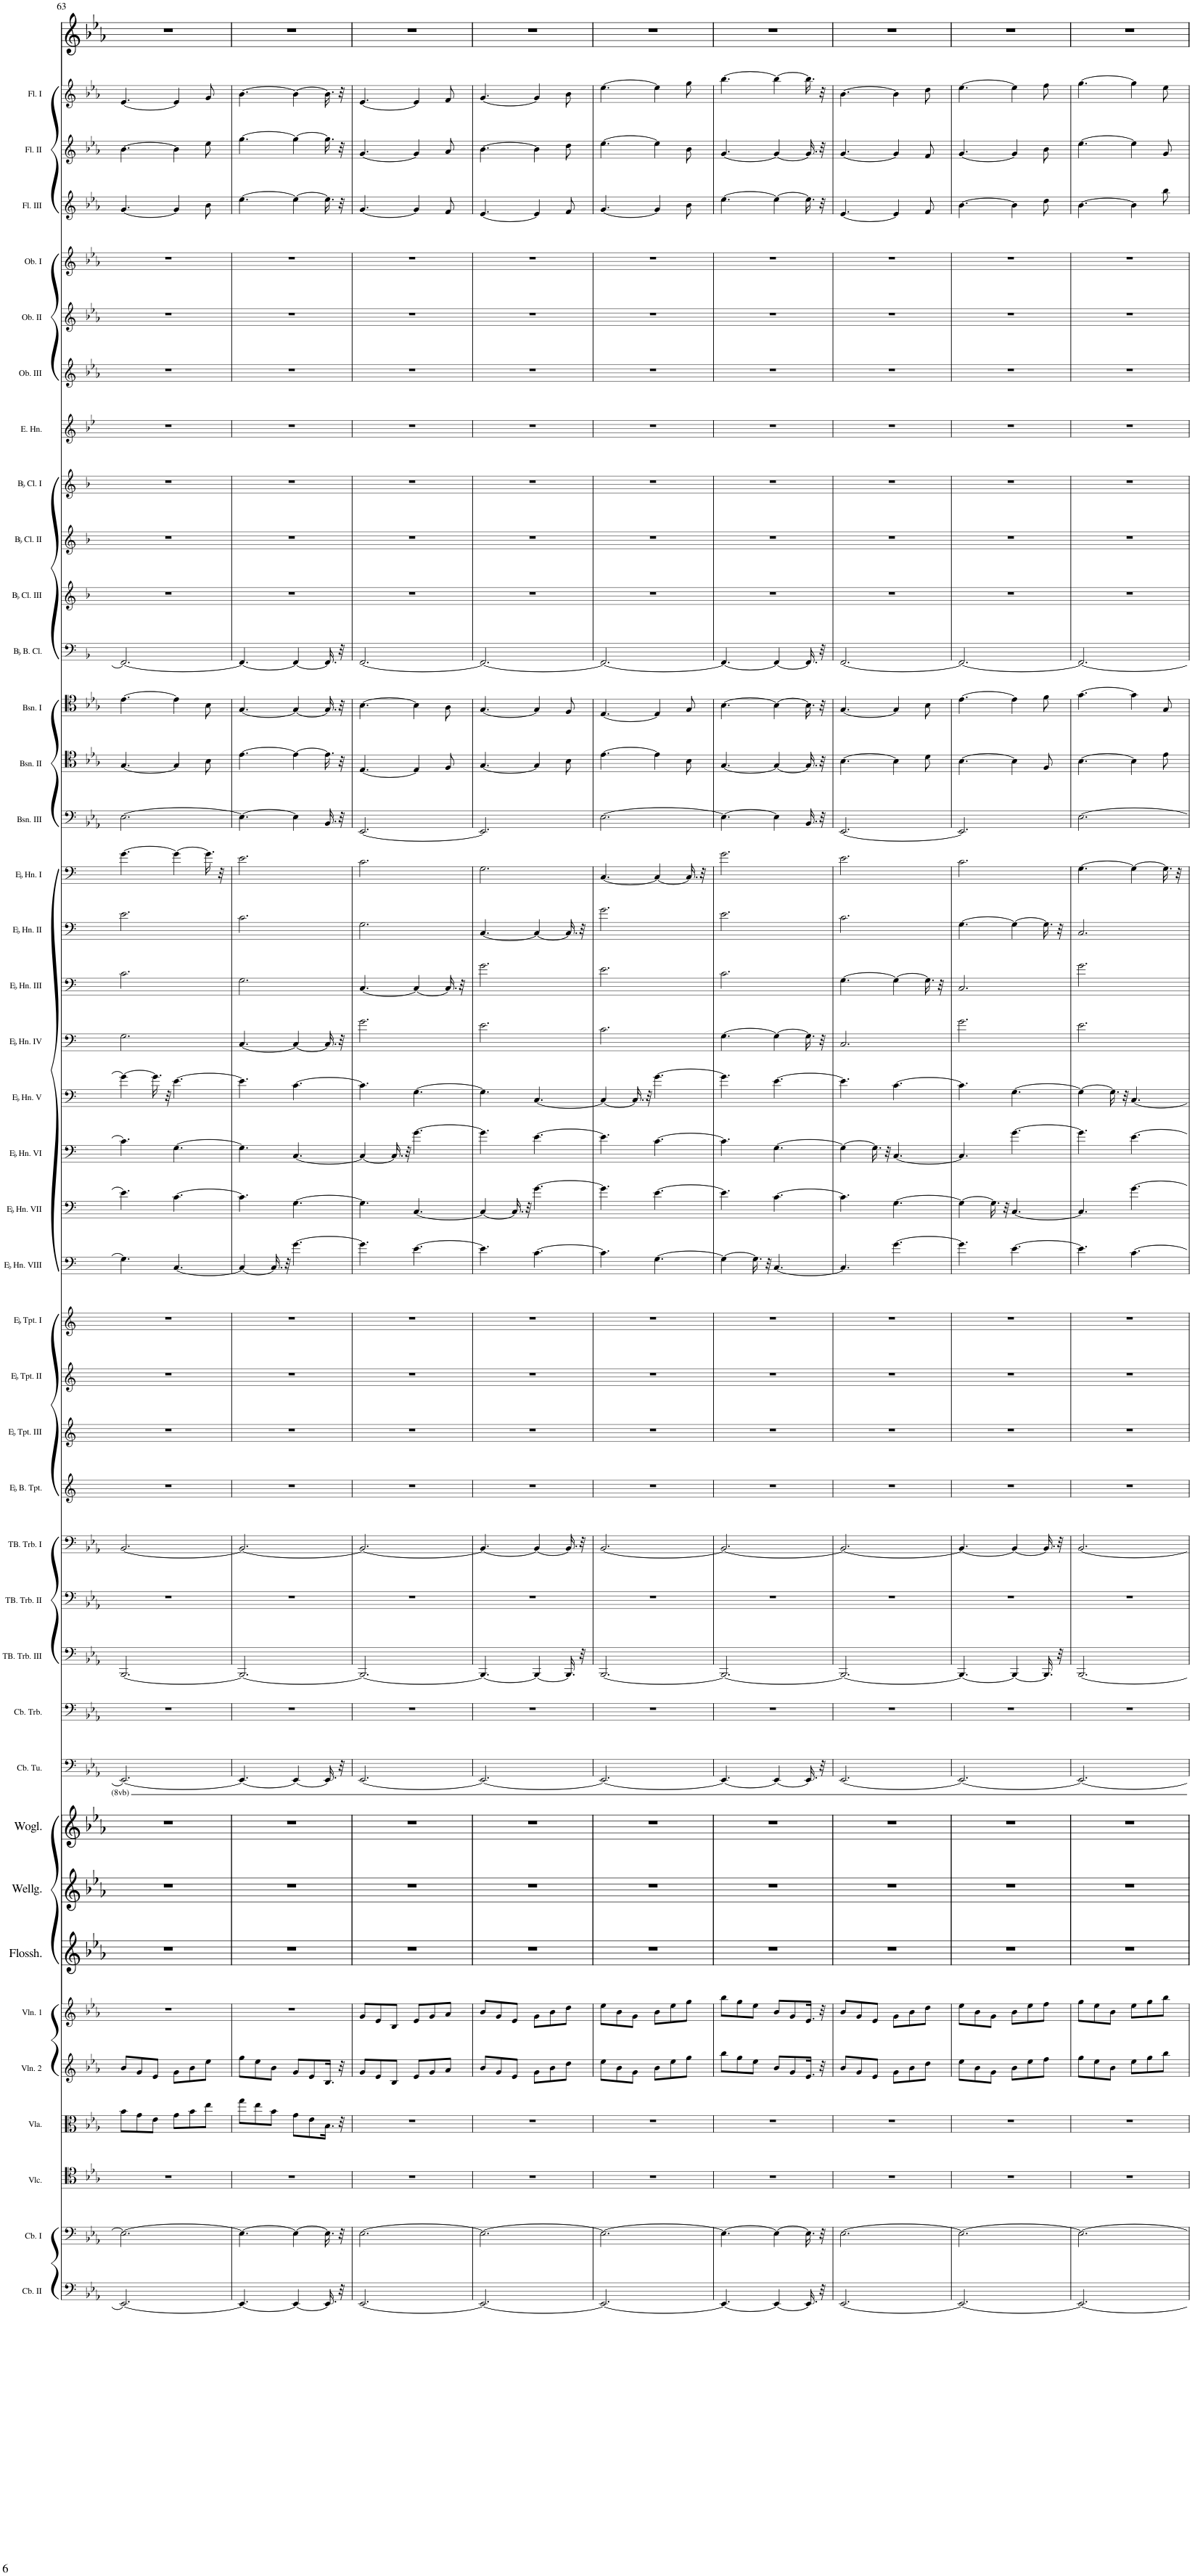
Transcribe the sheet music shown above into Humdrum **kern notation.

**kern	**kern	**kern	**kern	**kern	**kern	**kern	**kern	**kern	**kern	**kern	**kern	**kern	**kern	**kern	**kern	**kern	**kern	**kern	**kern	**kern	**kern	**kern	**kern	**kern	**kern	**kern	**kern	**kern	**kern	**kern	**kern	**kern	**kern	**kern	**kern	**kern	**kern	**kern	**kern	**kern
*part41	*part40	*part39	*part38	*part37	*part36	*part35	*part34	*part33	*part32	*part31	*part30	*part29	*part28	*part27	*part26	*part25	*part24	*part23	*part22	*part21	*part20	*part19	*part18	*part17	*part16	*part15	*part14	*part13	*part12	*part11	*part10	*part9	*part8	*part7	*part6	*part5	*part4	*part3	*part2	*part1
*staff41	*staff40	*staff39	*staff38	*staff37	*staff36	*staff35	*staff34	*staff33	*staff32	*staff31	*staff30	*staff29	*staff28	*staff27	*staff26	*staff25	*staff24	*staff23	*staff22	*staff21	*staff20	*staff19	*staff18	*staff17	*staff16	*staff15	*staff14	*staff13	*staff12	*staff11	*staff10	*staff9	*staff8	*staff7	*staff6	*staff5	*staff4	*staff3	*staff2	*staff1
*I"Contrabass II	*I"Contrabass I	*I"Violoncello	*I"Viola	*I"Violin 2	*I"Violin 1	*I"Flosshilde	*I"Wellgunde	*I"Woglinde	*I"Contrabass Tuba	*I"Contrabass Trombone	*I"Tenorbass Trombone III	*I"Tenorbass Trombone II	*I"Tenorbass Trombone I	*I"EaccidentalFlat Bass Trumpet	*I"EaccidentalFlat Trumpet III	*I"EaccidentalFlat Trumpet II	*I"EaccidentalFlat Trumpet I	*I"EaccidentalFlat Horn VIII	*I"EaccidentalFlat Horn VII	*I"EaccidentalFlat Horn VI	*I"EaccidentalFlat Horn V	*I"EaccidentalFlat Horn IV	*I"EaccidentalFlat Horn III	*I"EaccidentalFlat Horn II	*I"EaccidentalFlat Horn I	*I"Bassoon III	*I"Bassoon II	*I"Bassoon I	*I"BaccidentalFlat Bass Clarinet	*I"BaccidentalFlat Clarinet III	*I"BaccidentalFlat Clarinet II	*I"BaccidentalFlat Clarinet I	*I"English Horn	*I"Oboe III	*I"Oboe II	*I"Oboe I	*I"Flute III	*I"Flute II	*I"Flute I	*I"Voice
*I'Cb. II	*I'Cb. I	*I'Vlc.	*I'Vla.	*I'Vln. 2	*I'Vln. 1	*I'Flossh.	*I'Wellg.	*I'Wogl.	*I'Cb. Tu.	*I'Cb. Trb.	*I'TB. Trb. III	*I'TB. Trb. II	*I'TB. Trb. I	*I'EaccidentalFlat B. Tpt.	*I'EaccidentalFlat Tpt. III	*I'EaccidentalFlat Tpt. II	*I'EaccidentalFlat Tpt. I	*I'EaccidentalFlat Hn. VIII	*I'EaccidentalFlat Hn. VII	*I'EaccidentalFlat Hn. VI	*I'EaccidentalFlat Hn. V	*I'EaccidentalFlat Hn. IV	*I'EaccidentalFlat Hn. III	*I'EaccidentalFlat Hn. II	*I'EaccidentalFlat Hn. I	*I'Bsn. III	*I'Bsn. II	*I'Bsn. I	*I'BaccidentalFlat B. Cl.	*I'BaccidentalFlat Cl. III	*I'BaccidentalFlat Cl. II	*I'BaccidentalFlat Cl. I	*I'E. Hn.	*I'Ob. III	*I'Ob. II	*I'Ob. I	*I'Fl. III	*I'Fl. II	*I'Fl. I	*
!!LO:PB:g=z
*clefF4	*clefF4	*clefC4	*clefC3	*clefG2	*clefG2	*clefG2	*clefG2	*clefG2	*clefF4	*clefF4	*clefF4	*clefF4	*clefF4	*clefG2	*clefG2	*clefG2	*clefG2	*clefF4	*clefF4	*clefF4	*clefF4	*clefF4	*clefF4	*clefF4	*clefF4	*clefF4	*clefC4	*clefC4	*clefF4	*clefG2	*clefG2	*clefG2	*clefG2	*clefG2	*clefG2	*clefG2	*clefG2	*clefG2	*clefG2	*clefG2
*Trd7c12	*Trd7c12	*	*	*	*	*	*	*	*	*	*	*	*	*Trd5c9	*Trd-2c-3	*Trd-2c-3	*Trd-2c-3	*Trd-2c-3	*Trd-2c-3	*Trd-2c-3	*Trd-2c-3	*Trd-2c-3	*Trd-2c-3	*Trd-2c-3	*Trd-2c-3	*	*	*	*Trd1c2	*Trd1c2	*Trd1c2	*Trd1c2	*Trd4c7	*	*	*	*	*	*	*
*k[b-e-a-]	*k[b-e-a-]	*k[b-e-a-]	*k[b-e-a-]	*k[b-e-a-]	*k[b-e-a-]	*k[b-e-a-]	*k[b-e-a-]	*k[b-e-a-]	*k[b-e-a-]	*k[b-e-a-]	*k[b-e-a-]	*k[b-e-a-]	*k[b-e-a-]	*k[]	*k[]	*k[]	*k[]	*k[]	*k[]	*k[]	*k[]	*k[]	*k[]	*k[]	*k[]	*k[b-e-a-]	*k[b-e-a-]	*k[b-e-a-]	*k[b-]	*k[b-]	*k[b-]	*k[b-]	*k[b-e-]	*k[b-e-a-]	*k[b-e-a-]	*k[b-e-a-]	*k[b-e-a-]	*k[b-e-a-]	*k[b-e-a-]	*k[b-e-a-]
*M6/8	*M6/8	*M6/8	*M6/8	*M6/8	*M6/8	*M6/8	*M6/8	*M6/8	*M6/8	*M6/8	*M6/8	*M6/8	*M6/8	*M6/8	*M6/8	*M6/8	*M6/8	*M6/8	*M6/8	*M6/8	*M6/8	*M6/8	*M6/8	*M6/8	*M6/8	*M6/8	*M6/8	*M6/8	*M6/8	*M6/8	*M6/8	*M6/8	*M6/8	*M6/8	*M6/8	*M6/8	*M6/8	*M6/8	*M6/8	*M6/8
=63	=63	=63	=63	=63	=63	=63	=63	=63	=63	=63	=63	=63	=63	=63	=63	=63	=63	=63	=63	=63	=63	=63	=63	=63	=63	=63	=63	=63	=63	=63	=63	=63	=63	=63	=63	=63	=63	=63	=63	=63
2.EE-/_	2.E-\_	2.r	8b-\L	8b-/L	2.r	2.r	2.r	2.r	2.EEE-/_	2.r	[2.BBB-/	2.r	[2.BB-/	2.r	2.r	2.r	2.r	4.G\]	4.e\]	4.c\]	4g\_	2.G\	2.c\	2.e\	[4.g\	[2.E-\	[4.G/	[4.e-\	2.FF/_	2.r	2.r	2.r	2.r	2.r	2.r	2.r	[4.g/	[4.b-\	[4.e-/	2.r
.	.	.	8g\	8g/	.	.	.	.	.	.	.	.	.	.	.	.	.	.	.	.	.	.	.	.	.	.	.	.	.	.	.	.	.	.	.	.	.	.	.	.
.	.	.	8e-\J	8e-/J	.	.	.	.	.	.	.	.	.	.	.	.	.	.	.	.	16.g\]	.	.	.	.	.	.	.	.	.	.	.	.	.	.	.	.	.	.	.
.	.	.	.	.	.	.	.	.	.	.	.	.	.	.	.	.	.	.	.	.	32r	.	.	.	.	.	.	.	.	.	.	.	.	.	.	.	.	.	.	.
.	.	.	8g\L	8g\L	.	.	.	.	.	.	.	.	.	.	.	.	.	[4.C/	[4.c\	[4.G\	[4.e\	.	.	.	4g\_	.	4G/]	4e-\]	.	.	.	.	.	.	.	.	4g/]	4b-\]	4e-/]	.
.	.	.	8b-\	8b-\	.	.	.	.	.	.	.	.	.	.	.	.	.	.	.	.	.	.	.	.	.	.	.	.	.	.	.	.	.	.	.	.	.	.	.	.
.	.	.	8ee-\J	8ee-\J	.	.	.	.	.	.	.	.	.	.	.	.	.	.	.	.	.	.	.	.	16.g\]	.	8B-\	8B-\	.	.	.	.	.	.	.	.	8b-\	8ee-\	8g/	.
.	.	.	.	.	.	.	.	.	.	.	.	.	.	.	.	.	.	.	.	.	.	.	.	.	32r	.	.	.	.	.	.	.	.	.	.	.	.	.	.	.
=64	=64	=64	=64	=64	=64	=64	=64	=64	=64	=64	=64	=64	=64	=64	=64	=64	=64	=64	=64	=64	=64	=64	=64	=64	=64	=64	=64	=64	=64	=64	=64	=64	=64	=64	=64	=64	=64	=64	=64	=64
4.EE-/_	4.E-\_	2.r	8gg\L	8gg\L	2.r	2.r	2.r	2.r	4.EEE-/_	2.r	2.BBB-/_	2.r	2.BB-/_	2.r	2.r	2.r	2.r	4C/_	4.c\]	4.G\]	4.e\]	[4.C/	2.G\	2.c\	2.e\	4.E-\_	[4.e-\	[4.G/	4.FF/_	2.r	2.r	2.r	2.r	2.r	2.r	2.r	[4.ee-\	[4.gg\	[4.b-\	2.r
.	.	.	8ee-\	8ee-\	.	.	.	.	.	.	.	.	.	.	.	.	.	.	.	.	.	.	.	.	.	.	.	.	.	.	.	.	.	.	.	.	.	.	.	.
.	.	.	8b-\J	8b-\J	.	.	.	.	.	.	.	.	.	.	.	.	.	16.C/]	.	.	.	.	.	.	.	.	.	.	.	.	.	.	.	.	.	.	.	.	.	.
.	.	.	.	.	.	.	.	.	.	.	.	.	.	.	.	.	.	32r	.	.	.	.	.	.	.	.	.	.	.	.	.	.	.	.	.	.	.	.	.	.
4EE-/_	4E-\_	.	8g\L	8g/L	.	.	.	.	4EEE-/_	.	.	.	.	.	.	.	.	[4.g\	[4.G\	[4.C/	[4.c\	4C/_	.	.	.	4E-\]	4e-\_	4G/_	4FF/_	.	.	.	.	.	.	.	4ee-\_	4gg\_	4b-\_	.
.	.	.	8e-\	8e-/	.	.	.	.	.	.	.	.	.	.	.	.	.	.	.	.	.	.	.	.	.	.	.	.	.	.	.	.	.	.	.	.	.	.	.	.
16.EE-/]	16.E-\]	.	16.B-\Jk	16.B-/Jk	.	.	.	.	16.EEE-/]	.	.	.	.	.	.	.	.	.	.	.	.	16.C/]	.	.	.	16.BB-/	16.e-\]	16.G/]	16.FF/]	.	.	.	.	.	.	.	16.ee-\]	16.gg\]	16.b-\]	.
32r	32r	.	32r	32r	.	.	.	.	32r	.	.	.	.	.	.	.	.	.	.	.	.	32r	.	.	.	32r	32r	32r	32r	.	.	.	.	.	.	.	32r	32r	32r	.
=65	=65	=65	=65	=65	=65	=65	=65	=65	=65	=65	=65	=65	=65	=65	=65	=65	=65	=65	=65	=65	=65	=65	=65	=65	=65	=65	=65	=65	=65	=65	=65	=65	=65	=65	=65	=65	=65	=65	=65	=65
[2.EE-/	[2.E-\	2.r	2.r	8g/L	8g/L	2.r	2.r	2.r	[2.EEE-/	2.r	2.BBB-/_	2.r	2.BB-/_	2.r	2.r	2.r	2.r	4.g\]	4.G\]	4C/_	4.c\]	2.g\	[4.C/	2.G\	2.c\	[2.EE-/	[4.E-/	[4.B-\	[2.FF/	2.r	2.r	2.r	2.r	2.r	2.r	2.r	[4.g/	[4.g/	[4.e-/	2.r
.	.	.	.	8e-/	8e-/	.	.	.	.	.	.	.	.	.	.	.	.	.	.	.	.	.	.	.	.	.	.	.	.	.	.	.	.	.	.	.	.	.	.	.
.	.	.	.	8B-/J	8B-/J	.	.	.	.	.	.	.	.	.	.	.	.	.	.	16.C/]	.	.	.	.	.	.	.	.	.	.	.	.	.	.	.	.	.	.	.	.
.	.	.	.	.	.	.	.	.	.	.	.	.	.	.	.	.	.	.	.	32r	.	.	.	.	.	.	.	.	.	.	.	.	.	.	.	.	.	.	.	.
.	.	.	.	8e-/L	8e-/L	.	.	.	.	.	.	.	.	.	.	.	.	[4.e\	[4.C/	[4.g\	[4.G\	.	4C/_	.	.	.	4E-/]	4B-\]	.	.	.	.	.	.	.	.	4g/]	4g/]	4e-/]	.
.	.	.	.	8g/	8g/	.	.	.	.	.	.	.	.	.	.	.	.	.	.	.	.	.	.	.	.	.	.	.	.	.	.	.	.	.	.	.	.	.	.	.
.	.	.	.	8a-/J	8a-/J	.	.	.	.	.	.	.	.	.	.	.	.	.	.	.	.	.	16.C/]	.	.	.	8F/	8A-\	.	.	.	.	.	.	.	.	8f/	8a-/	8f/	.
.	.	.	.	.	.	.	.	.	.	.	.	.	.	.	.	.	.	.	.	.	.	.	32r	.	.	.	.	.	.	.	.	.	.	.	.	.	.	.	.	.
=66	=66	=66	=66	=66	=66	=66	=66	=66	=66	=66	=66	=66	=66	=66	=66	=66	=66	=66	=66	=66	=66	=66	=66	=66	=66	=66	=66	=66	=66	=66	=66	=66	=66	=66	=66	=66	=66	=66	=66	=66
2.EE-/_	2.E-\_	2.r	2.r	8b-/L	8b-/L	2.r	2.r	2.r	2.EEE-/_	2.r	4.BBB-/_	2.r	4.BB-/_	2.r	2.r	2.r	2.r	4.e\]	4C/_	4.g\]	4.G\]	2.e\	2.g\	[4.C/	2.G\	2.EE-/]	[4.G/	[4.G/	2.FF/_	2.r	2.r	2.r	2.r	2.r	2.r	2.r	[4.e-/	[4.b-\	[4.g/	2.r
.	.	.	.	8g/	8g/	.	.	.	.	.	.	.	.	.	.	.	.	.	.	.	.	.	.	.	.	.	.	.	.	.	.	.	.	.	.	.	.	.	.	.
.	.	.	.	8e-/J	8e-/J	.	.	.	.	.	.	.	.	.	.	.	.	.	16.C/]	.	.	.	.	.	.	.	.	.	.	.	.	.	.	.	.	.	.	.	.	.
.	.	.	.	.	.	.	.	.	.	.	.	.	.	.	.	.	.	.	32r	.	.	.	.	.	.	.	.	.	.	.	.	.	.	.	.	.	.	.	.	.
.	.	.	.	8g\L	8g\L	.	.	.	.	.	4BBB-/_	.	4BB-/_	.	.	.	.	[4.c\	[4.g\	[4.e\	[4.C/	.	.	4C/_	.	.	4G/]	4G/]	.	.	.	.	.	.	.	.	4e-/]	4b-\]	4g/]	.
.	.	.	.	8b-\	8b-\	.	.	.	.	.	.	.	.	.	.	.	.	.	.	.	.	.	.	.	.	.	.	.	.	.	.	.	.	.	.	.	.	.	.	.
.	.	.	.	8dd\J	8dd\J	.	.	.	.	.	16.BBB-/]	.	16.BB-/]	.	.	.	.	.	.	.	.	.	.	16.C/]	.	.	8B-\	8F/	.	.	.	.	.	.	.	.	8f/	8dd\	8b-\	.
.	.	.	.	.	.	.	.	.	.	.	32r	.	32r	.	.	.	.	.	.	.	.	.	.	32r	.	.	.	.	.	.	.	.	.	.	.	.	.	.	.	.
=67	=67	=67	=67	=67	=67	=67	=67	=67	=67	=67	=67	=67	=67	=67	=67	=67	=67	=67	=67	=67	=67	=67	=67	=67	=67	=67	=67	=67	=67	=67	=67	=67	=67	=67	=67	=67	=67	=67	=67	=67
2.EE-/_	2.E-\_	2.r	2.r	8ee-\L	8ee-\L	2.r	2.r	2.r	2.EEE-/_	2.r	[2.BBB-/	2.r	[2.BB-/	2.r	2.r	2.r	2.r	4.c\]	4.g\]	4.e\]	4C/_	2.c\	2.e\	2.g\	[4.C/	[2.E-\	[4.e-\	[4.E-/	2.FF/_	2.r	2.r	2.r	2.r	2.r	2.r	2.r	[4.g/	[4.ee-\	[4.ee-\	2.r
.	.	.	.	8b-\	8b-\	.	.	.	.	.	.	.	.	.	.	.	.	.	.	.	.	.	.	.	.	.	.	.	.	.	.	.	.	.	.	.	.	.	.	.
.	.	.	.	8g\J	8g\J	.	.	.	.	.	.	.	.	.	.	.	.	.	.	.	16.C/]	.	.	.	.	.	.	.	.	.	.	.	.	.	.	.	.	.	.	.
.	.	.	.	.	.	.	.	.	.	.	.	.	.	.	.	.	.	.	.	.	32r	.	.	.	.	.	.	.	.	.	.	.	.	.	.	.	.	.	.	.
.	.	.	.	8b-\L	8b-\L	.	.	.	.	.	.	.	.	.	.	.	.	[4.G\	[4.e\	[4.c\	[4.g\	.	.	.	4C/_	.	4e-\]	4E-/]	.	.	.	.	.	.	.	.	4g/]	4ee-\]	4ee-\]	.
.	.	.	.	8ee-\	8ee-\	.	.	.	.	.	.	.	.	.	.	.	.	.	.	.	.	.	.	.	.	.	.	.	.	.	.	.	.	.	.	.	.	.	.	.
.	.	.	.	8gg\J	8gg\J	.	.	.	.	.	.	.	.	.	.	.	.	.	.	.	.	.	.	.	16.C/]	.	8B-\	8G/	.	.	.	.	.	.	.	.	8b-\	8b-\	8gg\	.
.	.	.	.	.	.	.	.	.	.	.	.	.	.	.	.	.	.	.	.	.	.	.	.	.	32r	.	.	.	.	.	.	.	.	.	.	.	.	.	.	.
=68	=68	=68	=68	=68	=68	=68	=68	=68	=68	=68	=68	=68	=68	=68	=68	=68	=68	=68	=68	=68	=68	=68	=68	=68	=68	=68	=68	=68	=68	=68	=68	=68	=68	=68	=68	=68	=68	=68	=68	=68
4.EE-/_	4.E-\_	2.r	2.r	8bb-\L	8bb-\L	2.r	2.r	2.r	4.EEE-/_	2.r	2.BBB-/_	2.r	2.BB-/_	2.r	2.r	2.r	2.r	4G\_	4.e\]	4.c\]	4.g\]	[4.G\	2.c\	2.e\	2.g\	4.E-\_	[4.G/	[4.B-\	4.FF/_	2.r	2.r	2.r	2.r	2.r	2.r	2.r	[4.ee-\	[4.g/	[4.bb-\	2.r
.	.	.	.	8gg\	8gg\	.	.	.	.	.	.	.	.	.	.	.	.	.	.	.	.	.	.	.	.	.	.	.	.	.	.	.	.	.	.	.	.	.	.	.
.	.	.	.	8ee-\J	8ee-\J	.	.	.	.	.	.	.	.	.	.	.	.	16.G\]	.	.	.	.	.	.	.	.	.	.	.	.	.	.	.	.	.	.	.	.	.	.
.	.	.	.	.	.	.	.	.	.	.	.	.	.	.	.	.	.	32r	.	.	.	.	.	.	.	.	.	.	.	.	.	.	.	.	.	.	.	.	.	.
4EE-/_	4E-\_	.	.	8b-/L	8b-/L	.	.	.	4EEE-/_	.	.	.	.	.	.	.	.	[4.C/	[4.c\	[4.G\	[4.e\	4G\_	.	.	.	4E-\]	4G/_	4B-\_	4FF/_	.	.	.	.	.	.	.	4ee-\_	4g/_	4bb-\_	.
.	.	.	.	8g/	8g/	.	.	.	.	.	.	.	.	.	.	.	.	.	.	.	.	.	.	.	.	.	.	.	.	.	.	.	.	.	.	.	.	.	.	.
16.EE-/]	16.E-\]	.	.	16.e-/Jk	16.e-/Jk	.	.	.	16.EEE-/]	.	.	.	.	.	.	.	.	.	.	.	.	16.G\]	.	.	.	16.BB-/	16.G/]	16.B-\]	16.FF/]	.	.	.	.	.	.	.	16.ee-\]	16.g/]	16.bb-\]	.
32r	32r	.	.	32r	32r	.	.	.	32r	.	.	.	.	.	.	.	.	.	.	.	.	32r	.	.	.	32r	32r	32r	32r	.	.	.	.	.	.	.	32r	32r	32r	.
=69	=69	=69	=69	=69	=69	=69	=69	=69	=69	=69	=69	=69	=69	=69	=69	=69	=69	=69	=69	=69	=69	=69	=69	=69	=69	=69	=69	=69	=69	=69	=69	=69	=69	=69	=69	=69	=69	=69	=69	=69
[2.EE-/	[2.E-\	2.r	2.r	8b-/L	8b-/L	2.r	2.r	2.r	[2.EEE-/	2.r	2.BBB-/_	2.r	2.BB-/_	2.r	2.r	2.r	2.r	4.C/]	4.c\]	4G\_	4.e\]	2.C/	[4.G\	2.c\	2.e\	[2.EE-/	[4.B-\	[4.G/	[2.FF/	2.r	2.r	2.r	2.r	2.r	2.r	2.r	[4.e-/	[4.g/	[4.b-\	2.r
.	.	.	.	8g/	8g/	.	.	.	.	.	.	.	.	.	.	.	.	.	.	.	.	.	.	.	.	.	.	.	.	.	.	.	.	.	.	.	.	.	.	.
.	.	.	.	8e-/J	8e-/J	.	.	.	.	.	.	.	.	.	.	.	.	.	.	16.G\]	.	.	.	.	.	.	.	.	.	.	.	.	.	.	.	.	.	.	.	.
.	.	.	.	.	.	.	.	.	.	.	.	.	.	.	.	.	.	.	.	32r	.	.	.	.	.	.	.	.	.	.	.	.	.	.	.	.	.	.	.	.
.	.	.	.	8g\L	8g\L	.	.	.	.	.	.	.	.	.	.	.	.	[4.g\	[4.G\	[4.C/	[4.c\	.	4G\_	.	.	.	4B-\]	4G/]	.	.	.	.	.	.	.	.	4e-/]	4g/]	4b-\]	.
.	.	.	.	8b-\	8b-\	.	.	.	.	.	.	.	.	.	.	.	.	.	.	.	.	.	.	.	.	.	.	.	.	.	.	.	.	.	.	.	.	.	.	.
.	.	.	.	8dd\J	8dd\J	.	.	.	.	.	.	.	.	.	.	.	.	.	.	.	.	.	16.G\]	.	.	.	8d\	8B-\	.	.	.	.	.	.	.	.	8f/	8f/	8dd\	.
.	.	.	.	.	.	.	.	.	.	.	.	.	.	.	.	.	.	.	.	.	.	.	32r	.	.	.	.	.	.	.	.	.	.	.	.	.	.	.	.	.
=70	=70	=70	=70	=70	=70	=70	=70	=70	=70	=70	=70	=70	=70	=70	=70	=70	=70	=70	=70	=70	=70	=70	=70	=70	=70	=70	=70	=70	=70	=70	=70	=70	=70	=70	=70	=70	=70	=70	=70	=70
2.EE-/_	2.E-\_	2.r	2.r	8ee-\L	8ee-\L	2.r	2.r	2.r	2.EEE-/_	2.r	4.BBB-/_	2.r	4.BB-/_	2.r	2.r	2.r	2.r	4.g\]	4G\_	4.C/]	4.c\]	2.g\	2.C/	[4.G\	2.c\	2.EE-/]	[4.B-\	[4.e-\	2.FF/_	2.r	2.r	2.r	2.r	2.r	2.r	2.r	[4.b-\	[4.g/	[4.ee-\	2.r
.	.	.	.	8b-\	8b-\	.	.	.	.	.	.	.	.	.	.	.	.	.	.	.	.	.	.	.	.	.	.	.	.	.	.	.	.	.	.	.	.	.	.	.
.	.	.	.	8g\J	8g\J	.	.	.	.	.	.	.	.	.	.	.	.	.	16.G\]	.	.	.	.	.	.	.	.	.	.	.	.	.	.	.	.	.	.	.	.	.
.	.	.	.	.	.	.	.	.	.	.	.	.	.	.	.	.	.	.	32r	.	.	.	.	.	.	.	.	.	.	.	.	.	.	.	.	.	.	.	.	.
.	.	.	.	8b-\L	8b-\L	.	.	.	.	.	4BBB-/_	.	4BB-/_	.	.	.	.	[4.e\	[4.C/	[4.g\	[4.G\	.	.	4G\_	.	.	4B-\]	4e-\]	.	.	.	.	.	.	.	.	4b-\]	4g/]	4ee-\]	.
.	.	.	.	8ee-\	8ee-\	.	.	.	.	.	.	.	.	.	.	.	.	.	.	.	.	.	.	.	.	.	.	.	.	.	.	.	.	.	.	.	.	.	.	.
.	.	.	.	8ff\J	8ff\J	.	.	.	.	.	16.BBB-/]	.	16.BB-/]	.	.	.	.	.	.	.	.	.	.	16.G\]	.	.	8F/	8f\	.	.	.	.	.	.	.	.	8dd\	8b-\	8ff\	.
.	.	.	.	.	.	.	.	.	.	.	32r	.	32r	.	.	.	.	.	.	.	.	.	.	32r	.	.	.	.	.	.	.	.	.	.	.	.	.	.	.	.
=71	=71	=71	=71	=71	=71	=71	=71	=71	=71	=71	=71	=71	=71	=71	=71	=71	=71	=71	=71	=71	=71	=71	=71	=71	=71	=71	=71	=71	=71	=71	=71	=71	=71	=71	=71	=71	=71	=71	=71	=71
2.EE-/_	2.E-\_	2.r	2.r	8gg\L	8gg\L	2.r	2.r	2.r	2.EEE-/_	2.r	[2.BBB-/	2.r	[2.BB-/	2.r	2.r	2.r	2.r	4.e\]	4.C/]	4.g\]	4G\_	2.e\	2.g\	2.C/	[4.G\	[2.E-\	[4.B-\	[4.g\	2.FF/_	2.r	2.r	2.r	2.r	2.r	2.r	2.r	[4.b-\	[4.ee-\	[4.gg\	2.r
.	.	.	.	8ee-\	8ee-\	.	.	.	.	.	.	.	.	.	.	.	.	.	.	.	.	.	.	.	.	.	.	.	.	.	.	.	.	.	.	.	.	.	.	.
.	.	.	.	8b-\J	8b-\J	.	.	.	.	.	.	.	.	.	.	.	.	.	.	.	16.G\]	.	.	.	.	.	.	.	.	.	.	.	.	.	.	.	.	.	.	.
.	.	.	.	.	.	.	.	.	.	.	.	.	.	.	.	.	.	.	.	.	32r	.	.	.	.	.	.	.	.	.	.	.	.	.	.	.	.	.	.	.
.	.	.	.	8ee-\L	8ee-\L	.	.	.	.	.	.	.	.	.	.	.	.	[4.c\	[4.g\	[4.e\	[4.C/	.	.	.	4G\_	.	4B-\]	4g\]	.	.	.	.	.	.	.	.	4b-\]	4ee-\]	4gg\]	.
.	.	.	.	8gg\	8gg\	.	.	.	.	.	.	.	.	.	.	.	.	.	.	.	.	.	.	.	.	.	.	.	.	.	.	.	.	.	.	.	.	.	.	.
.	.	.	.	8bb-\J	8bb-\J	.	.	.	.	.	.	.	.	.	.	.	.	.	.	.	.	.	.	.	16.G\]	.	8e-\	8G/	.	.	.	.	.	.	.	.	8bb-\	8g/	8ee-\	.
.	.	.	.	.	.	.	.	.	.	.	.	.	.	.	.	.	.	.	.	.	.	.	.	.	32r	.	.	.	.	.	.	.	.	.	.	.	.	.	.	.
=	=	=	=	=	=	=	=	=	=	=	=	=	=	=	=	=	=	=	=	=	=	=	=	=	=	=	=	=	=	=	=	=	=	=	=	=	=	=	=	=
*-	*-	*-	*-	*-	*-	*-	*-	*-	*-	*-	*-	*-	*-	*-	*-	*-	*-	*-	*-	*-	*-	*-	*-	*-	*-	*-	*-	*-	*-	*-	*-	*-	*-	*-	*-	*-	*-	*-	*-	*-
